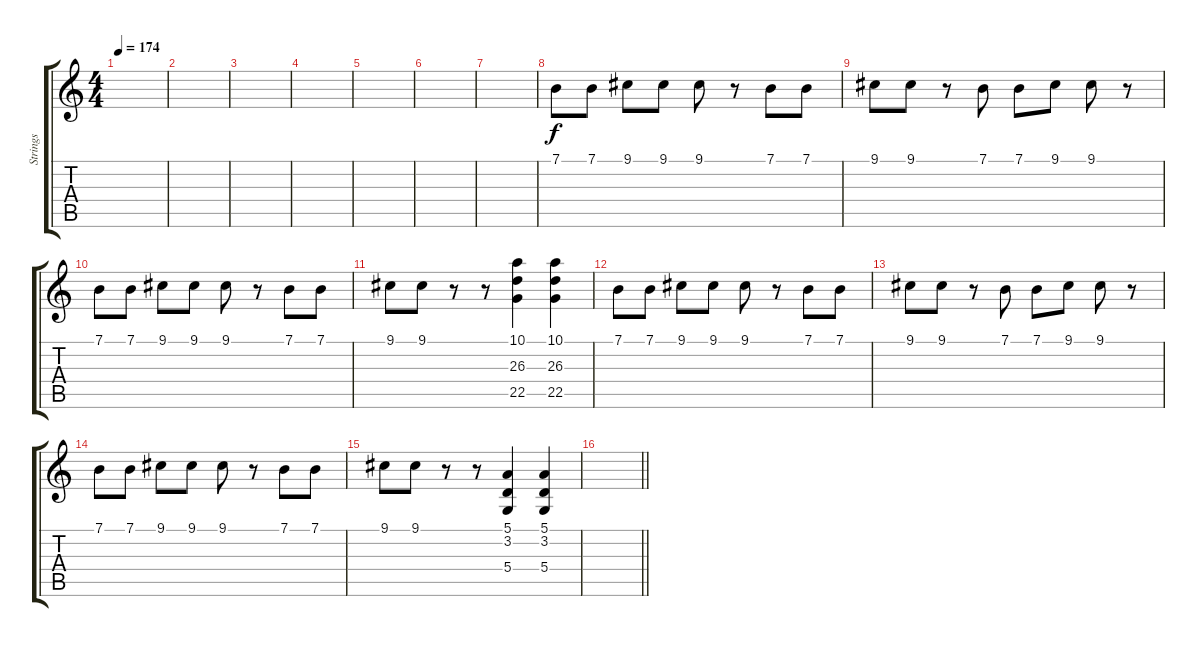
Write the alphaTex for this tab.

\track ("Strings" "Strings") {instrument stringensemble1}
\staff {score tabs}
\tuning (E4 B3 G3 D3 A2 E2) {hide}
\ts (4 4)
\tempo 174
\clef g2
\ks c
|
|
|
|
|
|
|
7.1.8 7.1.8 9.1.8 9.1.8 9.1.8 r.8 7.1.8 7.1.8 |
9.1.8 9.1.8 r.8 7.1.8 7.1.8 9.1.8 9.1.8 r.8 |
7.1.8 7.1.8 9.1.8 9.1.8 9.1.8 r.8 7.1.8 7.1.8 |
9.1.8 9.1.8 r.8 r.8 (10.1 26.3 22.5).4 (10.1 26.3 22.5).4 |
7.1.8 7.1.8 9.1.8 9.1.8 9.1.8 r.8 7.1.8 7.1.8 |
9.1.8 9.1.8 r.8 7.1.8 7.1.8 9.1.8 9.1.8 r.8 |
7.1.8 7.1.8 9.1.8 9.1.8 9.1.8 r.8 7.1.8 7.1.8 |
9.1.8 9.1.8 r.8 r.8 (5.1 3.2 5.4).4 (5.1 3.2 5.4).4 |
\barLineRight lightlight
